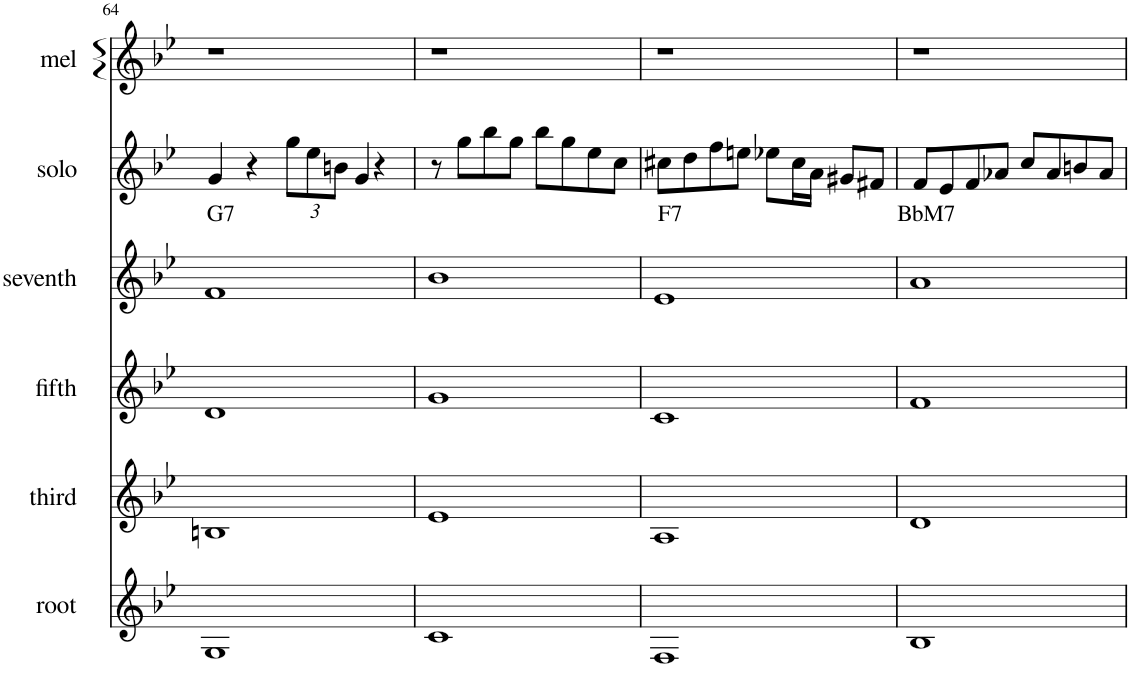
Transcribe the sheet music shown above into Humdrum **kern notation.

**kern	**kern	**kern	**kern	**kern	**text	**kern
*part6	*part5	*part4	*part3	*part2	*part2	*part1
*staff6	*staff5	*staff4	*staff3	*staff2	*staff2	*staff1
*I"root	*I"third	*I"fifth	*I"seventh	*I"solo	*	*I"mel
*I'root	*I'third	*I'fifth	*I'seventh	*I'solo	*	*I'mel
!!LO:PB:g=z
*clefG2	*clefG2	*clefG2	*clefG2	*clefG2	*	*clefG2
*k[b-e-]	*k[b-e-]	*k[b-e-]	*k[b-e-]	*k[b-e-]	*	*k[b-e-]
*M4/4	*M4/4	*M4/4	*M4/4	*M4/4	*	*M4/4
=64	=64	=64	=64	=64	=64	=64
!	!	!	!	!	!LO:LY:b	!
1G	1Bn	1d	1f	4g/	G7	1r
.	.	.	.	4r	.	.
*	*	*	*	*Xbrackettup	*	*
.	.	.	.	12gg\L	.	.
.	.	.	.	12ee-\	.	.
.	.	.	.	12bn\J	.	.
.	.	.	.	4g/	.	.
4ryy	4ryy	4ryy	4ryy	4r	.	4ryy
=65	=65	=65	=65	=65	=65	=65
1c	1e-	1g	1b-	8r	.	1r
.	.	.	.	8gg\L	.	.
.	.	.	.	8bb-\	.	.
.	.	.	.	8gg\J	.	.
.	.	.	.	8bb-\L	.	.
.	.	.	.	8gg\	.	.
.	.	.	.	8ee-\	.	.
.	.	.	.	8cc\J	.	.
=66	=66	=66	=66	=66	=66	=66
!	!	!	!	!	!LO:LY:b	!
1F	1A	1c	1e-	8cc#X\L	F7	1r
.	.	.	.	8dd\	.	.
.	.	.	.	8ff\	.	.
.	.	.	.	8een\J	.	.
.	.	.	.	8ee-X\L	.	.
.	.	.	.	16cc#\L	.	.
.	.	.	.	16a\JJ	.	.
.	.	.	.	8g#X/L	.	.
.	.	.	.	8f#X/J	.	.
=67	=67	=67	=67	=67	=67	=67
!	!	!	!	!	!LO:LY:b	!
1B-	1d	1f	1a	8f/L	BbM7	1r
.	.	.	.	8e-/	.	.
.	.	.	.	8f/	.	.
.	.	.	.	8a-X/J	.	.
.	.	.	.	8cc/L	.	.
.	.	.	.	8a-/	.	.
.	.	.	.	8bn/	.	.
.	.	.	.	8a-/J	.	.
=	=	=	=	=	=	=
*-	*-	*-	*-	*-	*-	*-
